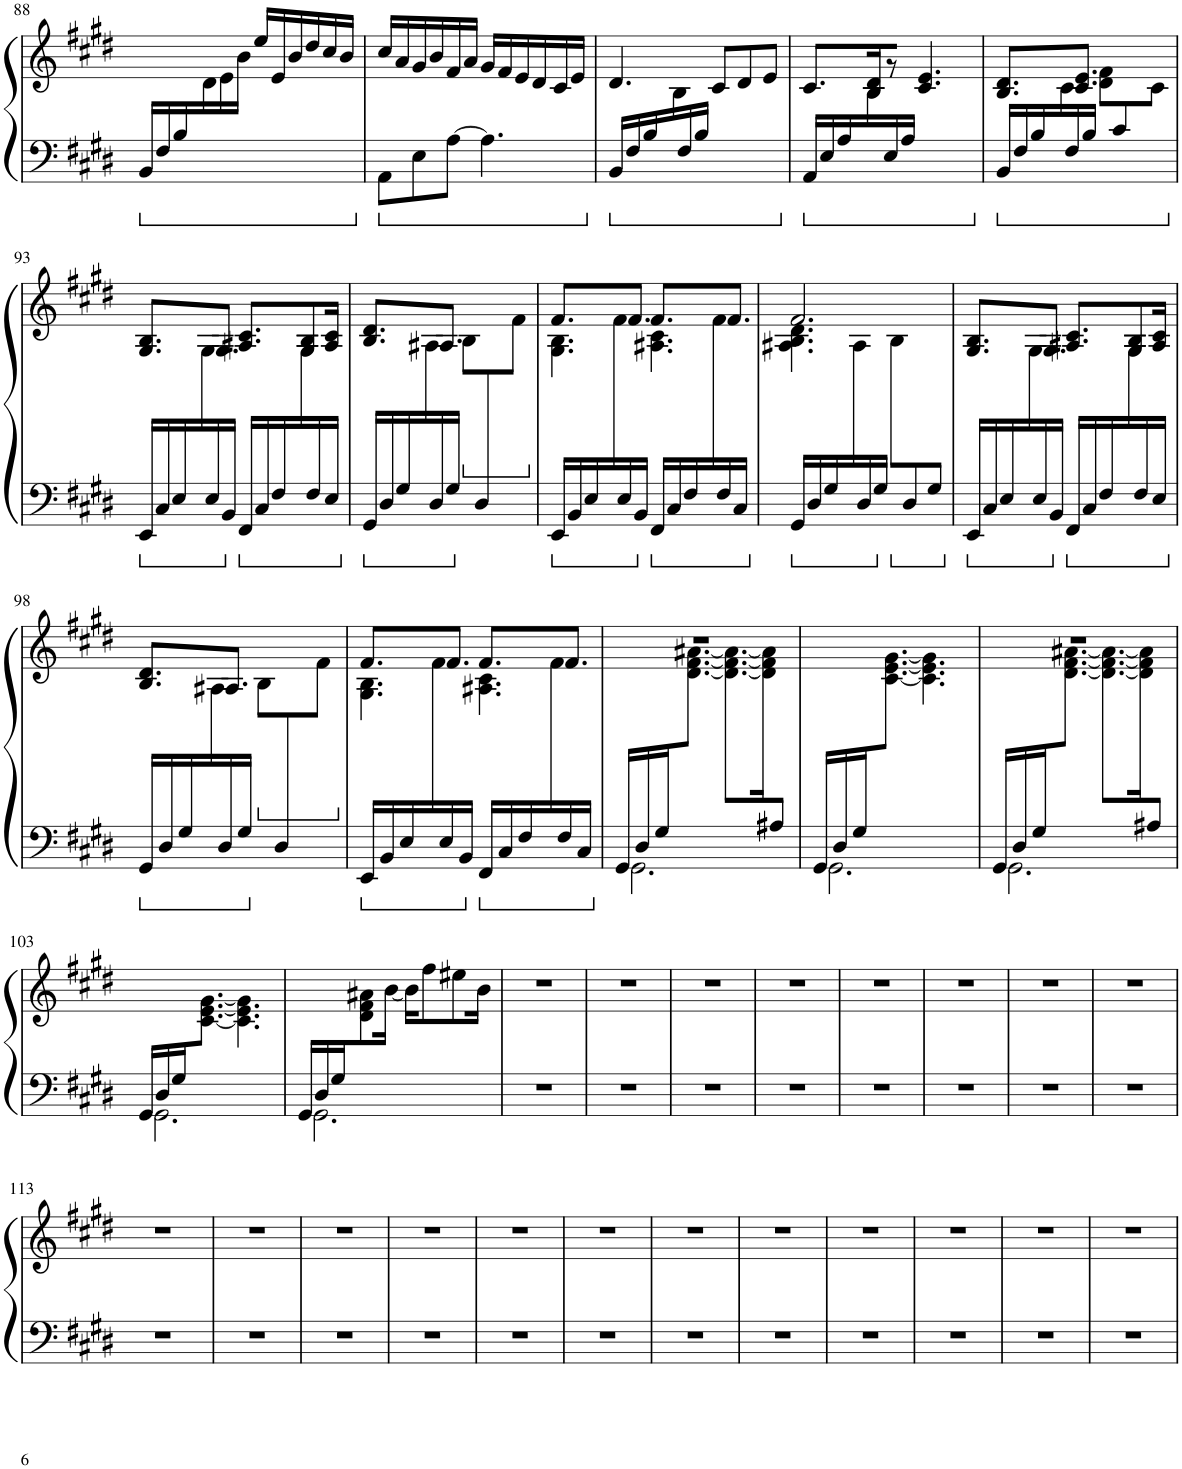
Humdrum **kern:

**kern	**kern
*part1	*part1
*staff2	*staff1
*I"Piano	*
*I'Pno.	*
!!LO:PB:g=z
*clefF4	*clefG2
*k[f#c#g#d#]	*k[f#c#g#d#]
*M6/8	*M6/8
=88	=88
*	*^
16BB/LL	4.ryy	8.ryy
16F#/	.	.
16B/	.	.
8.ryy	.	16d#\
.	.	16e\
.	.	16b\JJ
8ryy	16ee/LL	4.ryy
.	16e/	.
4ryy	16b/	.
.	16dd#/	.
.	16cc#/	.
.	16b/JJ	.
*	*v	*v
=89	=89
8AA\L	16cc#/LL
.	16a/
8E\	16g#/
.	16b/
[8A\J	16f#/
.	16a/JJ
4.A\]	16g#/LL
.	16f#/
.	16e/
.	16d#/
.	16c#/
.	16e/JJ
=90	=90
*	*^
16BB/LL	4.d#/	8.ryy
16F#/	.	.
16B/	.	.
16ryy	.	16B\
16F#/	.	2ryy
16B/JJ	.	.
8ryy	8c#/L	.
4ryy	8d#/	.
.	8e/J	.
=91	=91	=91
16AA/LL	8.c#/L	8.ryy
16E/	.	.
16A/	.	.
16ryy	16B/ 16d#/K	16B\
16E/	8r	2ryy
16A/JJ	.	.
8ryy	4.c#/ 4.e/	.
4ryy	.	.
=92	=92	=92
*^	*	*
2ryy	16BB/LL	8.B/ 8.d#/L	8.ryy
.	16F#/	.	.
.	16B/	.	.
.	16ryy	8.c#/ 8.e/J	16c#\
.	16F#/	.	2ryy
.	16B/JJ	.	.
.	8ryy	8d#\ 8f#\L	.
8c#/	4ryy	8ryy	.
8ryy	.	8c#\J	.
*v	*v	*	*
!!LO:LB:g=z	!!
=93	=93	=93
16EE/LL	8.G#/ 8.B/L	8.ryy
16C#/	.	.
16E/	.	.
16ryy	8.G#/J	16G#\
16E/	.	16ryy
*	*v	*v
16BB/JJ	.
16FF#/LL	8.A#X/ 8.c#/L
16C#/	.
16F#/	.
*	*^
16ryy	8G#/ 8B/	16G#\
16F#/	.	8ryy
16E/JJ	16A#/ 16c#/Jk	.
=94	=94	=94
*^	*	*
2ryy	16GG#/LL	8.B/ 8.d#/L	8.ryy
.	16D#/	.	.
.	16G#/	.	.
.	16ryy	8.A#X/J	16A#\
.	16D#/	.	2ryy
.	16G#/JJ	.	.
*	*	*ped	*
.	8ryy	8B\L	.
8D#/	4ryy	8ryy	.
8ryy	.	8f#\J	.
*v	*v	*	*
*	*v	*v
=95	=95
*	*Xped
*	*^
*	*	*^
16EE/LL	8.f#/L	4.G#\ 4.B\	8.ryy
16BB/	.	.	.
16E/	.	.	.
16ryy	8.f#/J	.	16f#\
16E/	.	.	16ryy
*	*	*v	*v
16BB/JJ	.	.
16FF#/LL	8.f#/L	4.A#X\ 4.c#\
16C#/	.	.
16F#/	.	.
*	*	*^
16ryy	8.f#/J	.	16f#\
16F#/	.	.	8ryy
16C#/JJ	.	.	.
=96	=96	=96	=96
16GG#/LL	2.f#/	4.A#X\ 4.B\ 4.d#\	8.ryy
16D#/	.	.	.
16G#/	.	.	.
16ryy	.	.	16A#\
16D#/	.	.	8ryy
16G#/JJ	.	.	.
*	*ped	*	*
8ryy	.	8ryy	8B\L
8D#/	.	4ryy	4ryy
8G#/J	.	.	.
*	*v	*v	*v
=97	=97
*Xped	*
*	*^
16EE/LL	8.G#/ 8.B/L	8.ryy
16C#/	.	.
16E/	.	.
16ryy	8.G#/J	16G#\
16E/	.	16ryy
*	*v	*v
16BB/JJ	.
16FF#/LL	8.A#X/ 8.c#/L
16C#/	.
16F#/	.
*	*^
16ryy	8G#/ 8B/	16G#\
16F#/	.	8ryy
16E/JJ	16A#/ 16c#/Jk	.
!!LO:LB:g=z	!!
=98	=98	=98
*^	*	*
2ryy	16GG#/LL	8.B/ 8.d#/L	8.ryy
.	16D#/	.	.
.	16G#/	.	.
.	16ryy	8.A#X/J	16A#\
.	16D#/	.	2ryy
.	16G#/JJ	.	.
*	*	*ped	*
.	8ryy	8B\L	.
8D#/	4ryy	8ryy	.
8ryy	.	8f#\J	.
*v	*v	*	*
*	*v	*v
=99	=99
*	*Xped
*	*^
*	*	*^
16EE/LL	8.f#/L	4.G#\ 4.B\	8.ryy
16BB/	.	.	.
16E/	.	.	.
16ryy	8.f#/J	.	16f#\
16E/	.	.	16ryy
*	*	*v	*v
16BB/JJ	.	.
16FF#/LL	8.f#/L	4.A#X\ 4.c#\
16C#/	.	.
16F#/	.	.
*	*	*^
16ryy	8.f#/J	.	16f#\
16F#/	.	.	8ryy
16C#/JJ	.	.	.
*	*	*v	*v
=100	=100	=100
*^	*	*
16GG#/LL	2.GG#\	2.r	8.ryy
16D#/	.	.	.
16G#/J	.	.	.
4..ryy	.	.	[8.d#\ [8.f#\ [8.a#X\J
.	.	.	8.d#\_ 8.f#\_ 8.a#\_L
.	.	.	16d#\] 16f#\] 16a#\]K
8A#X/J	.	.	8ryy
=101	=101	=101	=101
16GG#/LL	2.GG#\	4.ryy	8.ryy
16D#/	.	.	.
16G#/J	.	.	.
8.ryy	.	.	[8.c#\ [8.e\ [8.g#\J
4.ryy	.	4.c#\] 4.e\] 4.g#\]	4.ryy
=102	=102	=102	=102
16GG#/LL	2.GG#\	2.r	8.ryy
16D#/	.	.	.
16G#/J	.	.	.
4..ryy	.	.	[8.d#\ [8.f#\ [8.a#X\J
.	.	.	8.d#\_ 8.f#\_ 8.a#\_L
.	.	.	16d#\] 16f#\] 16a#\]K
8A#X/J	.	.	8ryy
!!LO:LB:g=z	!!
=103	=103	=103	=103
16GG#/LL	2.GG#\	4.ryy	8.ryy
16D#/	.	.	.
16G#/J	.	.	.
8.ryy	.	.	[8.c#\ [8.e\ [8.g#\J
4.ryy	.	4.c#\] 4.e\] 4.g#\]	4.ryy
=104	=104	=104	=104
16GG#/LL	2.GG#\	4.ryy	8.ryy
16D#/	.	.	.
16G#/J	.	.	.
8.ryy	.	.	8d#\ 8f#\ 8a#X\
.	.	.	[16b\Jk
8ryy	.	16b\KL]	4.ryy
.	.	8ff#\	.
4ryy	.	.	.
.	.	8ee#X\	.
.	.	16b\Jk	.
*v	*v	*	*
*	*v	*v
=105	=105
2.r	2.r
=106	=106
2.r	2.r
=107	=107
2.r	2.r
=108	=108
2.r	2.r
=109	=109
2.r	2.r
=110	=110
2.r	2.r
=111	=111
2.r	2.r
=112	=112
2.r	2.r
!!LO:LB:g=z
=113	=113
2.r	2.r
=114	=114
2.r	2.r
=115	=115
2.r	2.r
=116	=116
2.r	2.r
=117	=117
2.r	2.r
=118	=118
2.r	2.r
=119	=119
2.r	2.r
=120	=120
2.r	2.r
=121	=121
2.r	2.r
=122	=122
2.r	2.r
=123	=123
2.r	2.r
=124	=124
2.r	2.r
=	=
*-	*-
